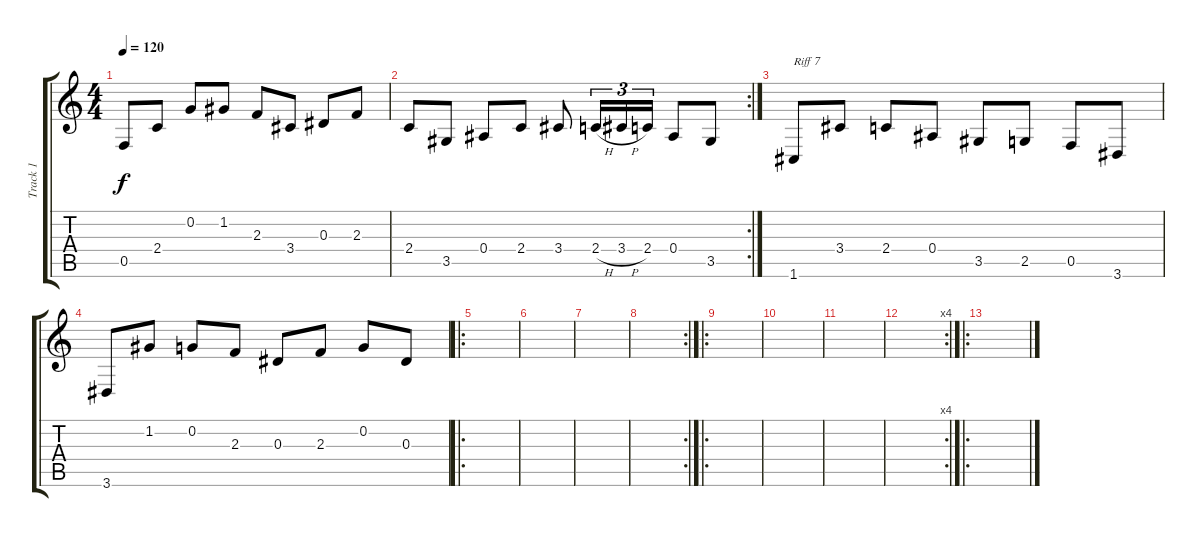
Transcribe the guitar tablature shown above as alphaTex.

\track ("Track 1" "Track 1") {instrument overdrivenguitar}
\staff {score tabs}
\tuning (C4 G3 Eb3 Bb2 F2 C2) {hide}
\ts (4 4)
\tempo 120
\clef g2
\ks c
0.5.8{dy f} 2.4.8 0.2.8 1.2.8 2.3.8 3.4.8 0.3.8 2.3.8 |
\rc 2
2.4.8 3.5.8 0.4.8 2.4.8 3.4.8 2.4{h}.16{tu (3 2)} 3.4{h}.16{tu (3 2)} 2.4.16{tu (3 2)} 0.4.8 3.5.8 |
1.6.8{txt "Riff 7"} 3.4.8 2.4.8 0.4.8 3.5.8 2.5.8 0.5.8 3.6.8 |
3.6.8 1.2.8 0.2.8 2.3.8 0.3.8 2.3.8 0.2.8 0.3.8 |
\ro
|
|
|
\rc 2
|
\ro
|
|
|
\rc 4
|
\ro
